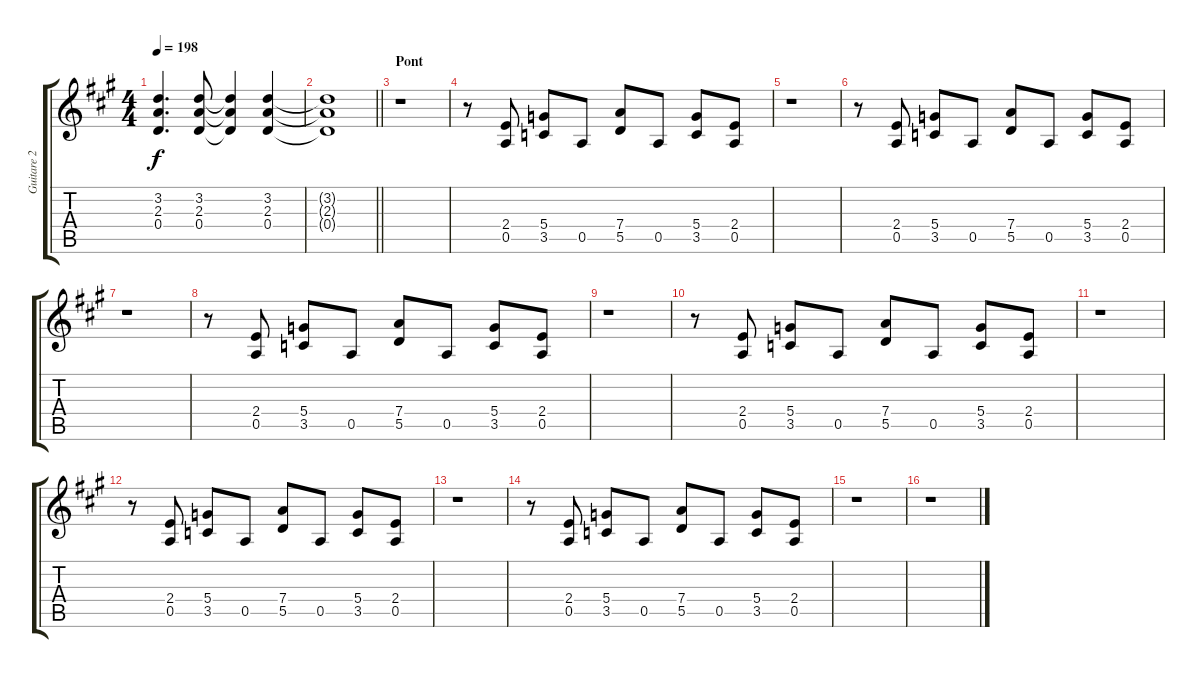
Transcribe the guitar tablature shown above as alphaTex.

\track ("Guitare 2 (Malcom Young)" "Guitare 2 ") {instrument overdrivenguitar}
\staff {score tabs}
\tuning (E4 B3 G3 D3 A2 E2) {hide}
\ts (4 4)
\tempo 198
\clef g2
\ks a
(3.2 2.3 0.4).4{d dy f} (3.2 2.3 0.4).8 (3.2{t} 2.3{t} 0.4{t}).4 (3.2 2.3 0.4).4 |
\barLineRight lightlight
(3.2{t} 2.3{t} 0.4{t}).1 |
\section ("" "Pont")
r.1 |
r.8 (2.4 0.5).8 (5.4 3.5).8 0.5.8 (7.4 5.5).8 0.5.8 (5.4 3.5).8 (2.4 0.5).8 |
r.1 |
r.8 (2.4 0.5).8 (5.4 3.5).8 0.5.8 (7.4 5.5).8 0.5.8 (5.4 3.5).8 (2.4 0.5).8 |
r.1 |
r.8 (2.4 0.5).8 (5.4 3.5).8 0.5.8 (7.4 5.5).8 0.5.8 (5.4 3.5).8 (2.4 0.5).8 |
r.1 |
r.8 (2.4 0.5).8 (5.4 3.5).8 0.5.8 (7.4 5.5).8 0.5.8 (5.4 3.5).8 (2.4 0.5).8 |
r.1 |
r.8 (2.4 0.5).8 (5.4 3.5).8 0.5.8 (7.4 5.5).8 0.5.8 (5.4 3.5).8 (2.4 0.5).8 |
r.1 |
r.8 (2.4 0.5).8 (5.4 3.5).8 0.5.8 (7.4 5.5).8 0.5.8 (5.4 3.5).8 (2.4 0.5).8 |
r.1 |
r.1
